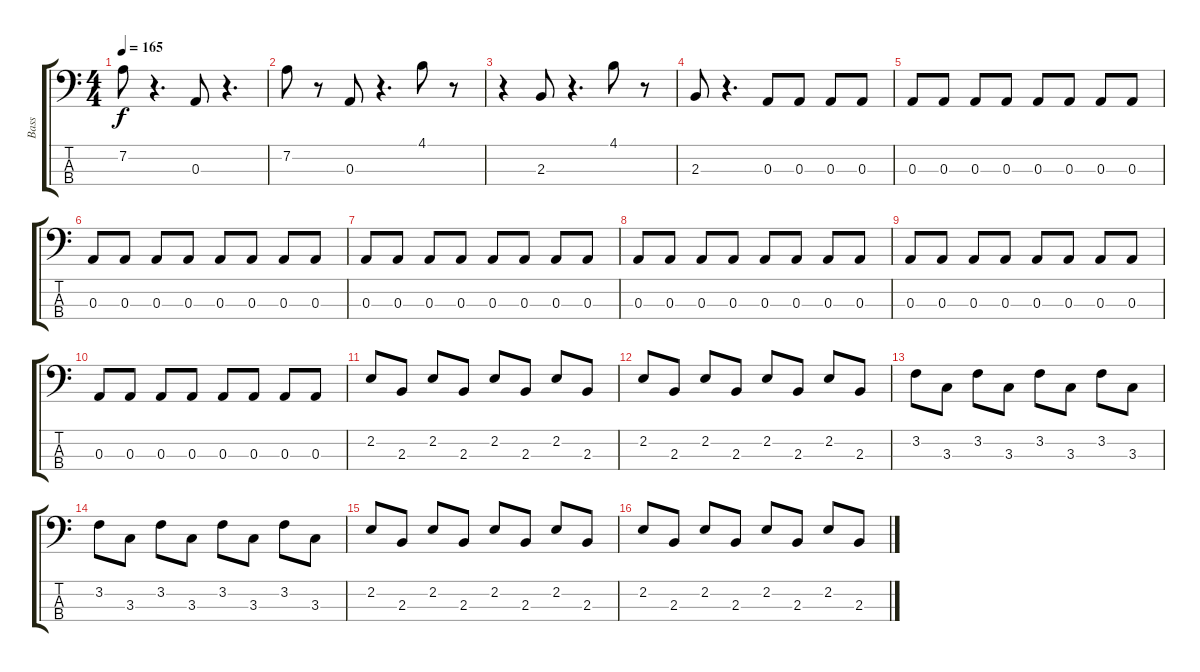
\track ("Bass" "Bass") {instrument electricbassfinger}
\staff {score tabs}
\tuning (G2 D2 A1 E1) {hide}
\ts (4 4)
\tempo 165
\clef f4
\ks c
7.2.8{dy f} r.4{d} 0.3.8 r.4{d} |
7.2.8 r.8 0.3.8 r.4{d} 4.1.8 r.8 |
r.4 2.3.8 r.4{d} 4.1.8 r.8 |
2.3.8 r.4{d} 0.3.8 0.3.8 0.3.8 0.3.8 |
0.3.8 0.3.8 0.3.8 0.3.8 0.3.8 0.3.8 0.3.8 0.3.8 |
0.3.8 0.3.8 0.3.8 0.3.8 0.3.8 0.3.8 0.3.8 0.3.8 |
0.3.8 0.3.8 0.3.8 0.3.8 0.3.8 0.3.8 0.3.8 0.3.8 |
0.3.8 0.3.8 0.3.8 0.3.8 0.3.8 0.3.8 0.3.8 0.3.8 |
0.3.8 0.3.8 0.3.8 0.3.8 0.3.8 0.3.8 0.3.8 0.3.8 |
0.3.8 0.3.8 0.3.8 0.3.8 0.3.8 0.3.8 0.3.8 0.3.8 |
2.2.8 2.3.8 2.2.8 2.3.8 2.2.8 2.3.8 2.2.8 2.3.8 |
2.2.8 2.3.8 2.2.8 2.3.8 2.2.8 2.3.8 2.2.8 2.3.8 |
3.2.8 3.3.8 3.2.8 3.3.8 3.2.8 3.3.8 3.2.8 3.3.8 |
3.2.8 3.3.8 3.2.8 3.3.8 3.2.8 3.3.8 3.2.8 3.3.8 |
2.2.8 2.3.8 2.2.8 2.3.8 2.2.8 2.3.8 2.2.8 2.3.8 |
2.2.8 2.3.8 2.2.8 2.3.8 2.2.8 2.3.8 2.2.8 2.3.8
